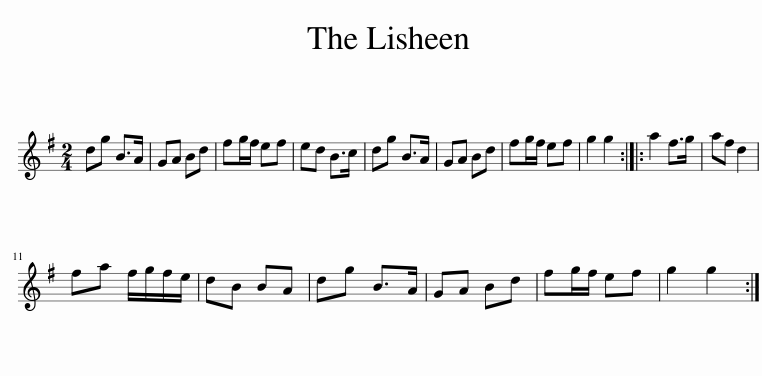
X:1
L:1/8
M:2/4
I:linebreak $
K:G
V:1 treble
V:1
 dg B>A | GA Bd | fg/f/ ef | ed B>c | dg B>A | %5
 GA Bd | fg/f/ ef | g2 g2 :: a2 f>g | af d2 |$ %10
 fa f/g/f/e/ | dB BA | dg B>A | GA Bd | fg/f/ ef | %15
 g2 g2 :| %16
